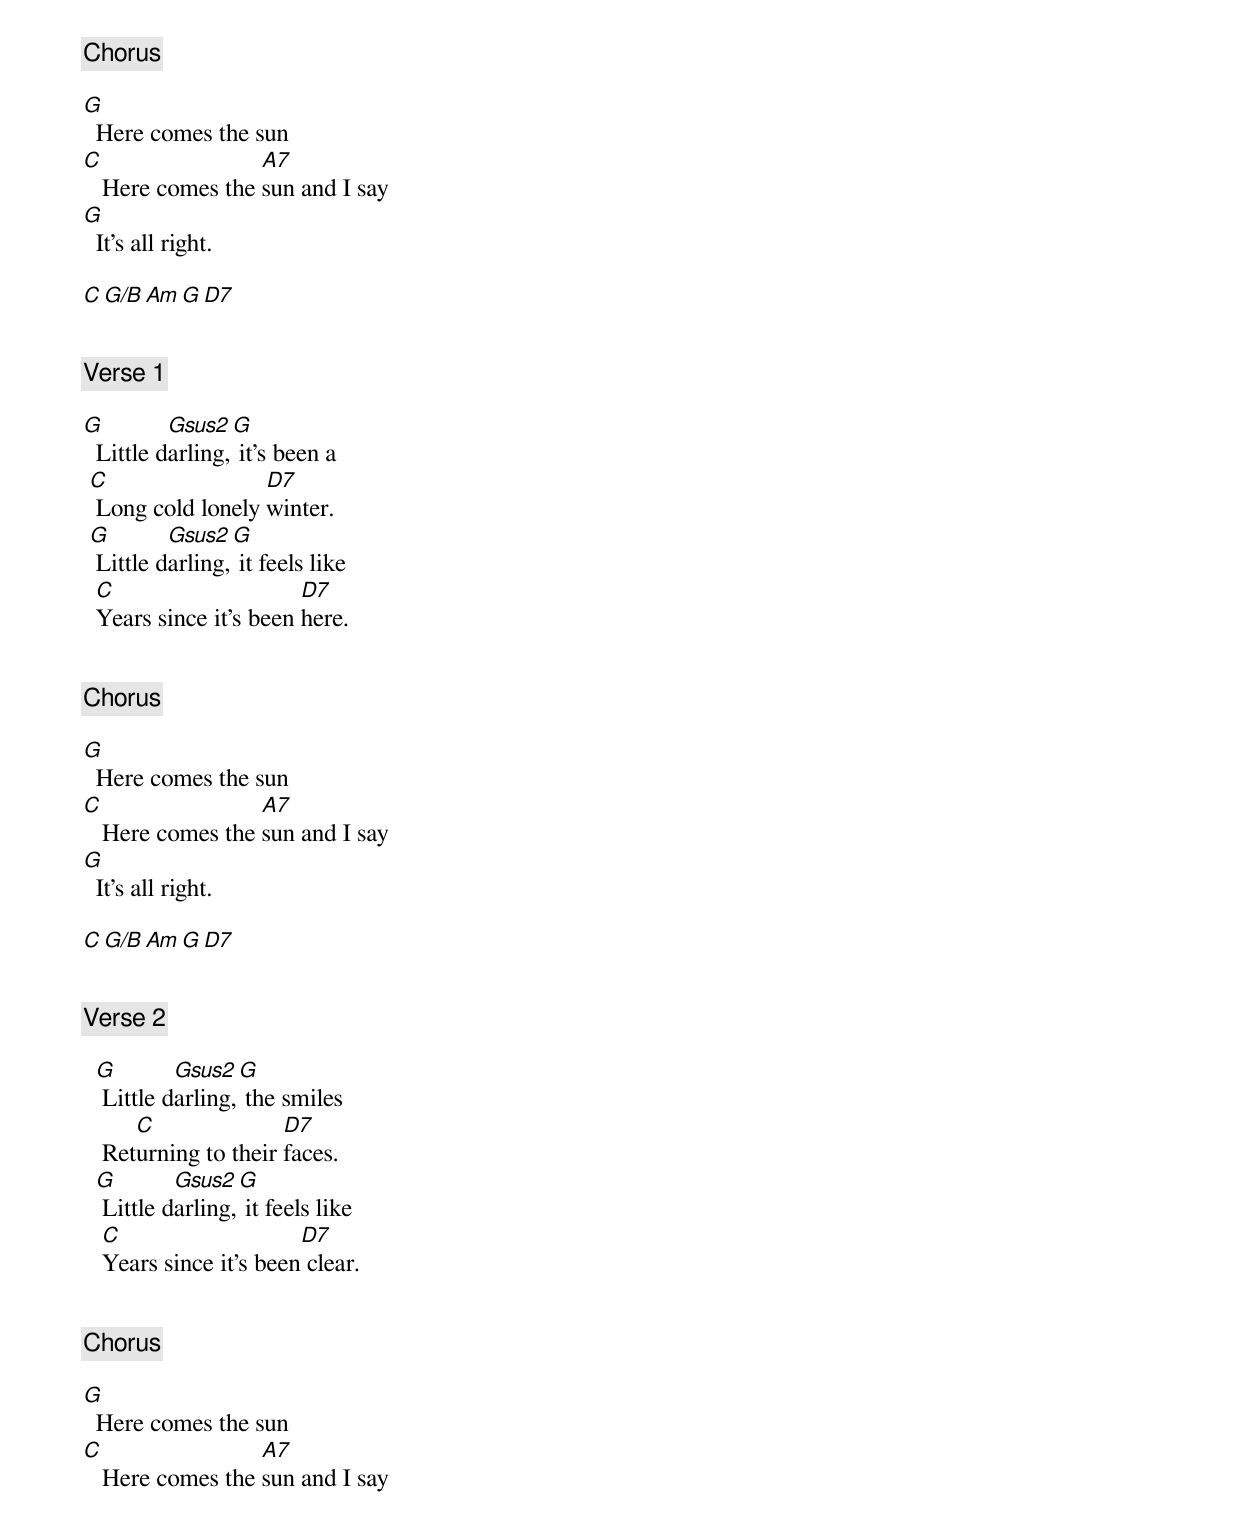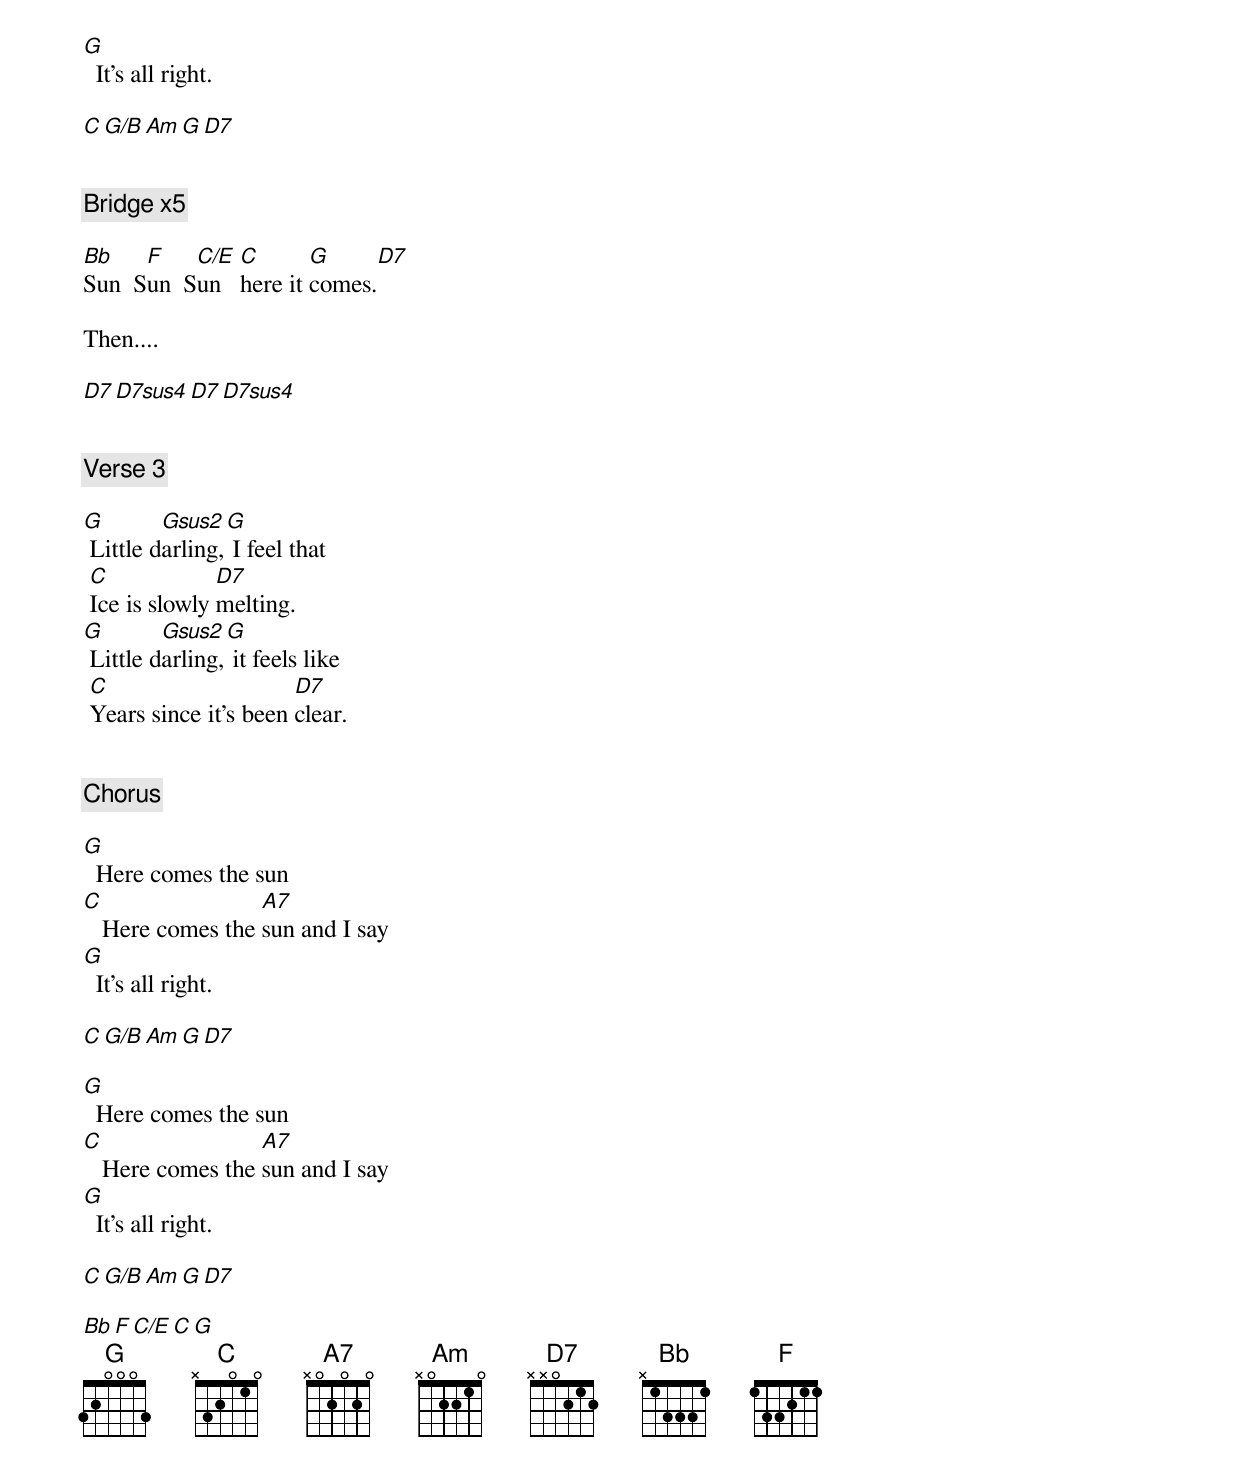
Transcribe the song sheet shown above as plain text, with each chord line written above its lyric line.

[Chorus]

G
  Here comes the sun
C                 A7
   Here comes the sun and I say
G
  It's all right.

C G/B Am G D7


[Verse 1]

G         Gsus2  G
  Little darling, it's been a
 C                 D7
  Long cold lonely winter.
 G        Gsus2  G
  Little darling, it feels like
  C                     D7
  Years since it's been here.


[Chorus]

G
  Here comes the sun
C                 A7
   Here comes the sun and I say
G
  It's all right.

C G/B Am G D7


[Verse 2]

  G        Gsus2  G
   Little darling, the smiles
      C               D7
   Returning to their faces.
  G        Gsus2  G
   Little darling, it feels like
   C                    D7
   Years since it's been clear.


[Chorus]

G
  Here comes the sun
C                 A7
   Here comes the sun and I say
G
  It's all right.

C G/B Am G D7


[Bridge x5]

Bb    F    C/E  C       G     D7
Sun  Sun  Sun   here it comes.

Then....

D7   D7sus4  D7  D7sus4


[Verse 3]

G        Gsus2  G
 Little darling, I feel that
 C             D7
 Ice is slowly melting.
G        Gsus2  G
 Little darling, it feels like
 C                     D7
 Years since it's been clear.


[Chorus]

G
  Here comes the sun
C                 A7
   Here comes the sun and I say
G
  It's all right.

C G/B Am G D7

G
  Here comes the sun
C                 A7
   Here comes the sun and I say
G
  It's all right.

C G/B Am G D7

Bb F C/E C G
